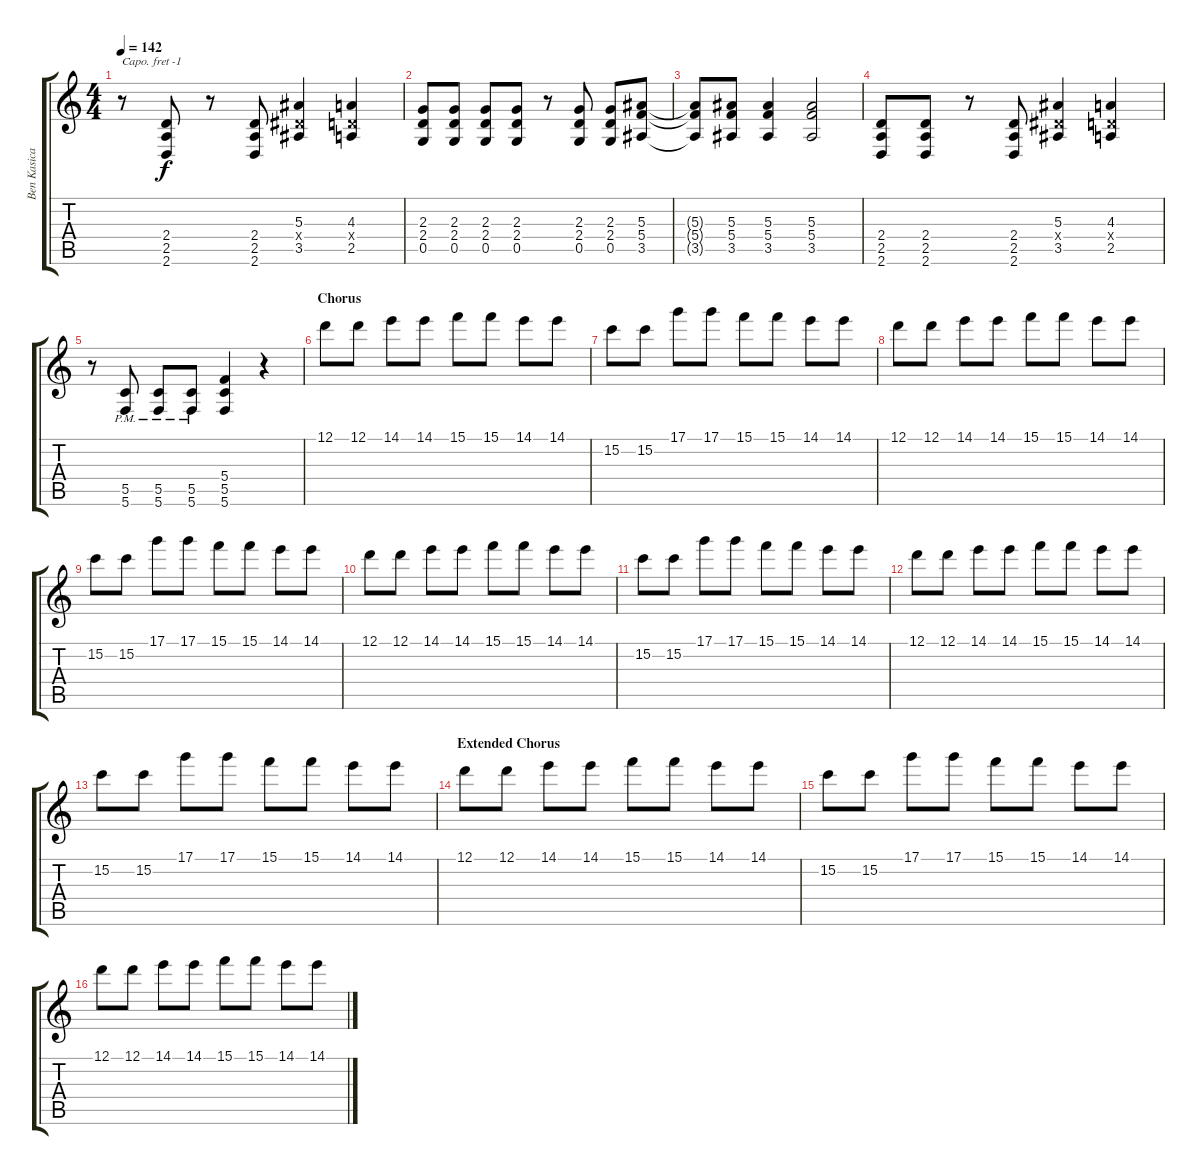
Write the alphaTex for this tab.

\track ("Ben Kasica" "Ben Kasica") {instrument distortionguitar}
\staff {score tabs}
\capo -1
\tuning (Eb4 Bb3 Gb3 Db3 Ab2 Db2) {hide}
\ts (4 4)
\tempo 142
\clef g2
\ks c
r.8{dy f} (2.4 2.5 2.6).8 r.8 (2.4 2.5 2.6).8 (5.3 3.4{x} 3.5).4 (4.3 2.4{x} 2.5).4 |
(2.3 2.4 0.5).8 (2.3 2.4 0.5).8 (2.3 2.4 0.5).8 (2.3 2.4 0.5).8 r.8 (2.3 2.4 0.5).8 (2.3 2.4 0.5).8 (5.3 5.4 3.5).8 |
(5.3{t} 5.4{t} 3.5{t}).8 (5.3 5.4 3.5).8 (5.3 5.4 3.5).4 (5.3 5.4 3.5).2 |
(2.4 2.5 2.6).8 (2.4 2.5 2.6).8 r.8 (2.4 2.5 2.6).8 (5.3 3.4{x} 3.5).4 (4.3 2.4{x} 2.5).4 |
r.8 (5.5{pm} 5.6{pm}).8 (5.5{pm} 5.6{pm}).8 (5.5{pm} 5.6{pm}).8 (5.4 5.5 5.6).4 r.4 |
\section ("" "Chorus")
12.1.8 12.1.8 14.1.8 14.1.8 15.1.8 15.1.8 14.1.8 14.1.8 |
15.2.8 15.2.8 17.1.8 17.1.8 15.1.8 15.1.8 14.1.8 14.1.8 |
12.1.8 12.1.8 14.1.8 14.1.8 15.1.8 15.1.8 14.1.8 14.1.8 |
15.2.8 15.2.8 17.1.8 17.1.8 15.1.8 15.1.8 14.1.8 14.1.8 |
12.1.8 12.1.8 14.1.8 14.1.8 15.1.8 15.1.8 14.1.8 14.1.8 |
15.2.8 15.2.8 17.1.8 17.1.8 15.1.8 15.1.8 14.1.8 14.1.8 |
12.1.8 12.1.8 14.1.8 14.1.8 15.1.8 15.1.8 14.1.8 14.1.8 |
15.2.8 15.2.8 17.1.8 17.1.8 15.1.8 15.1.8 14.1.8 14.1.8 |
\section ("" "Extended Chorus")
12.1.8 12.1.8 14.1.8 14.1.8 15.1.8 15.1.8 14.1.8 14.1.8 |
15.2.8 15.2.8 17.1.8 17.1.8 15.1.8 15.1.8 14.1.8 14.1.8 |
12.1.8 12.1.8 14.1.8 14.1.8 15.1.8 15.1.8 14.1.8 14.1.8
